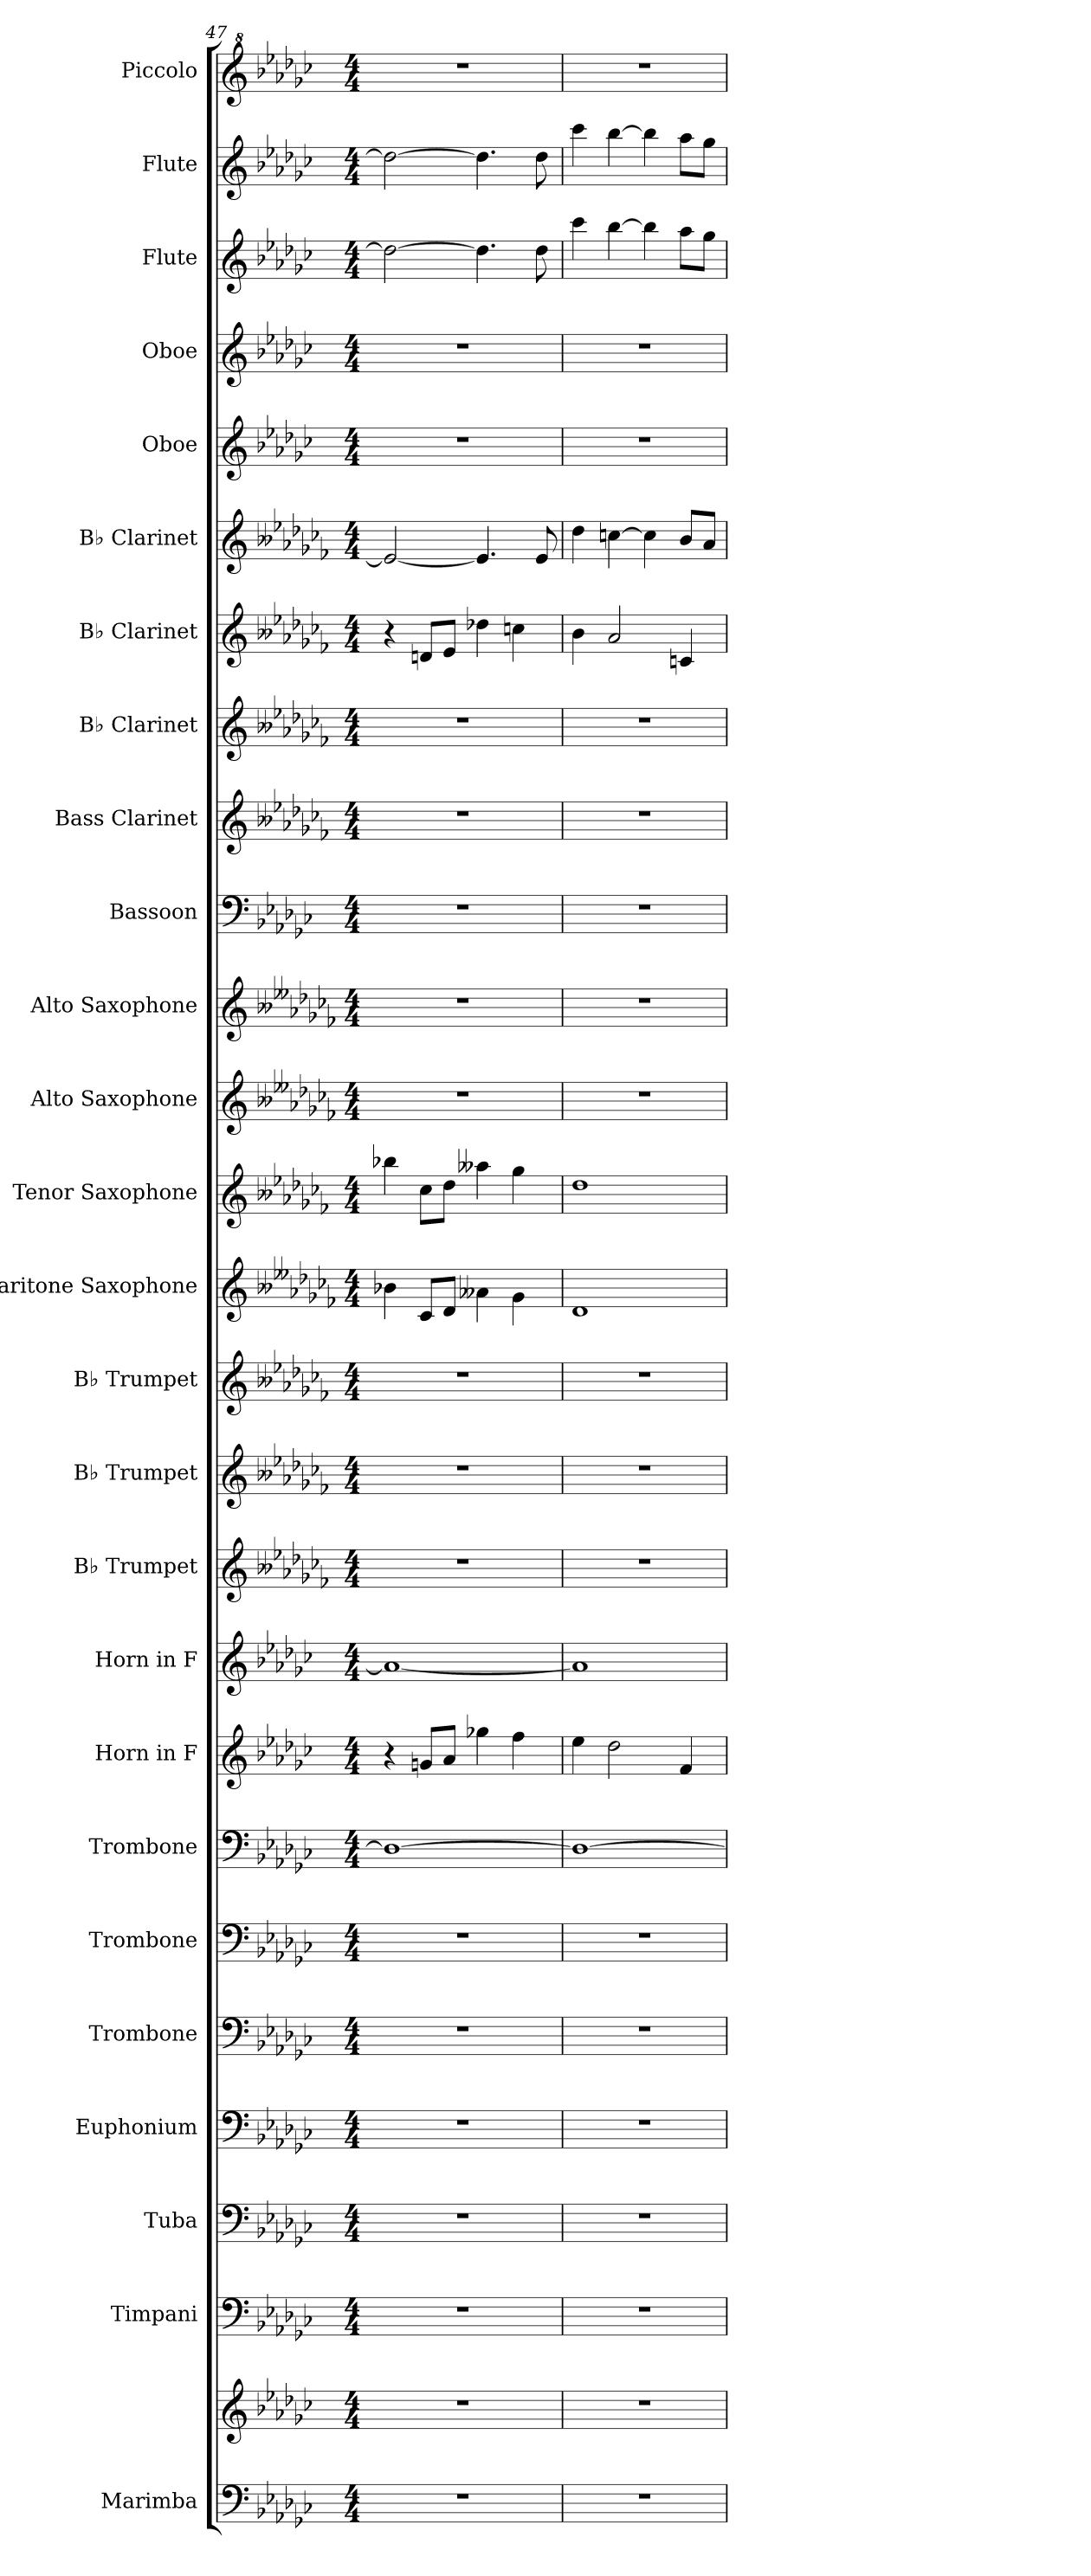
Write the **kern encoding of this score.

**kern	**kern	**kern	**kern	**kern	**kern	**kern	**kern	**kern	**kern	**kern	**kern	**kern	**kern	**kern	**kern	**kern	**kern	**kern	**kern	**kern	**kern	**kern	**kern	**kern	**kern	**kern
*part26	*part26	*part25	*part24	*part23	*part22	*part21	*part20	*part19	*part18	*part17	*part16	*part15	*part14	*part13	*part12	*part11	*part10	*part9	*part8	*part7	*part6	*part5	*part4	*part3	*part2	*part1
*staff27	*staff26	*staff25	*staff24	*staff23	*staff22	*staff21	*staff20	*staff19	*staff18	*staff17	*staff16	*staff15	*staff14	*staff13	*staff12	*staff11	*staff10	*staff9	*staff8	*staff7	*staff6	*staff5	*staff4	*staff3	*staff2	*staff1
*I"Marimba	*	*I"Timpani	*I"Tuba	*I"Euphonium	*I"Trombone	*I"Trombone	*I"Trombone	*I"Horn in F	*I"Horn in F	*I"B♭ Trumpet	*I"B♭ Trumpet	*I"B♭ Trumpet	*I"Baritone Saxophone	*I"Tenor Saxophone	*I"Alto Saxophone	*I"Alto Saxophone	*I"Bassoon	*I"Bass Clarinet	*I"B♭ Clarinet	*I"B♭ Clarinet	*I"B♭ Clarinet	*I"Oboe	*I"Oboe	*I"Flute	*I"Flute	*I"Piccolo
*I'Mrm.	*	*I'Timp.	*I'Tba.	*I'Euph.	*I'Tbn.	*I'Tbn.	*I'Tbn.	*	*	*I'B♭ Tpt.	*I'B♭ Tpt.	*I'B♭ Tpt.	*I'Bar. Sax.	*I'T. Sax.	*I'A. Sax.	*I'A. Sax.	*I'Bsn.	*I'B. Cl.	*I'B♭ Cl.	*I'B♭ Cl.	*I'B♭ Cl.	*I'Ob.	*I'Ob.	*I'Fl.	*I'Fl.	*I'Picc.
*clefF4	*clefG2	*clefF4	*clefF4	*clefF4	*clefF4	*clefF4	*clefF4	*clefG2	*clefG2	*clefG2	*clefG2	*clefG2	*clefG2	*clefG2	*clefG2	*clefG2	*clefF4	*clefG2	*clefG2	*clefG2	*clefG2	*clefG2	*clefG2	*clefG2	*clefG2	*clefG^2
*	*	*	*	*	*	*	*	*ITrd4c7	*ITrd4c7	*ITrd1c2	*ITrd1c2	*ITrd1c2	*ITrd12c21	*ITrd8c14	*ITrd5c9	*ITrd5c9	*	*ITrd8c14	*ITrd1c2	*ITrd1c2	*ITrd1c2	*	*	*	*	*ITrd-7c-12
*k[b-e-a-d-g-c-]	*k[b-e-a-d-g-c-]	*k[b-e-a-d-g-c-]	*k[b-e-a-d-g-c-]	*k[b-e-a-d-g-c-]	*k[b-e-a-d-g-c-]	*k[b-e-a-d-g-c-]	*k[b-e-a-d-g-c-]	*k[b-e-a-d-g-c-f-]	*k[b-e-a-d-g-c-f-]	*k[b--e-a-d-g-c-f-]	*k[b--e-a-d-g-c-f-]	*k[b--e-a-d-g-c-f-]	*k[b--e--a-d-g-c-f-]	*k[b--e-a-d-g-c-f-]	*k[b--e--a-d-g-c-f-]	*k[b--e--a-d-g-c-f-]	*k[b-e-a-d-g-c-]	*k[b--e-a-d-g-c-f-]	*k[b--e-a-d-g-c-f-]	*k[b--e-a-d-g-c-f-]	*k[b--e-a-d-g-c-f-]	*k[b-e-a-d-g-c-]	*k[b-e-a-d-g-c-]	*k[b-e-a-d-g-c-]	*k[b-e-a-d-g-c-]	*k[b-e-a-d-g-c-]
*M4/4	*M4/4	*M4/4	*M4/4	*M4/4	*M4/4	*M4/4	*M4/4	*M4/4	*M4/4	*M4/4	*M4/4	*M4/4	*M4/4	*M4/4	*M4/4	*M4/4	*M4/4	*M4/4	*M4/4	*M4/4	*M4/4	*M4/4	*M4/4	*M4/4	*M4/4	*M4/4
=47	=47	=47	=47	=47	=47	=47	=47	=47	=47	=47	=47	=47	=47	=47	=47	=47	=47	=47	=47	=47	=47	=47	=47	=47	=47	=47
1r	1r	1r	1r	1r	1r	1r	1D-_	4r	1d-_	1r	1r	1r	4B-X\	4b-X\	1r	1r	1r	1r	1r	4r	2d-/_	1r	1r	2dd-\_	2dd-\_	1r
.	.	.	.	.	.	.	.	8cn/L	.	.	.	.	8C-/L	8c-\L	.	.	.	.	.	8cn/L	.	.	.	.	.	.
.	.	.	.	.	.	.	.	8d-/J	.	.	.	.	8D-/J	8d-\J	.	.	.	.	.	8d-/J	.	.	.	.	.	.
.	.	.	.	.	.	.	.	4cc-X\	.	.	.	.	4A--X\	4a--X\	.	.	.	.	.	4cc-X\	4.d-/]	.	.	4.dd-\]	4.dd-\]	.
.	.	.	.	.	.	.	.	4b-\	.	.	.	.	4G-\	4g-\	.	.	.	.	.	4b-X\	.	.	.	.	.	.
.	.	.	.	.	.	.	.	.	.	.	.	.	.	.	.	.	.	.	.	.	8d-/	.	.	8dd-\	8dd-\	.
=48	=48	=48	=48	=48	=48	=48	=48	=48	=48	=48	=48	=48	=48	=48	=48	=48	=48	=48	=48	=48	=48	=48	=48	=48	=48	=48
1r	1r	1r	1r	1r	1r	1r	1D-_	4a-\	1d-]	1r	1r	1r	1D-	1d-	1r	1r	1r	1r	1r	4a-\	4cc-\	1r	1r	4ccc-\	4ccc-\	1r
.	.	.	.	.	.	.	.	2g-\	.	.	.	.	.	.	.	.	.	.	.	2g-/	[4b-X\	.	.	[4bb-\	[4bb-\	.
.	.	.	.	.	.	.	.	.	.	.	.	.	.	.	.	.	.	.	.	.	4b-\]	.	.	4bb-\]	4bb-\]	.
.	.	.	.	.	.	.	.	4B-/	.	.	.	.	.	.	.	.	.	.	.	4B-X/	8a-/L	.	.	8aa-\L	8aa-\L	.
.	.	.	.	.	.	.	.	.	.	.	.	.	.	.	.	.	.	.	.	.	8g-/J	.	.	8gg-\J	8gg-\J	.
=	=	=	=	=	=	=	=	=	=	=	=	=	=	=	=	=	=	=	=	=	=	=	=	=	=	=
*-	*-	*-	*-	*-	*-	*-	*-	*-	*-	*-	*-	*-	*-	*-	*-	*-	*-	*-	*-	*-	*-	*-	*-	*-	*-	*-
